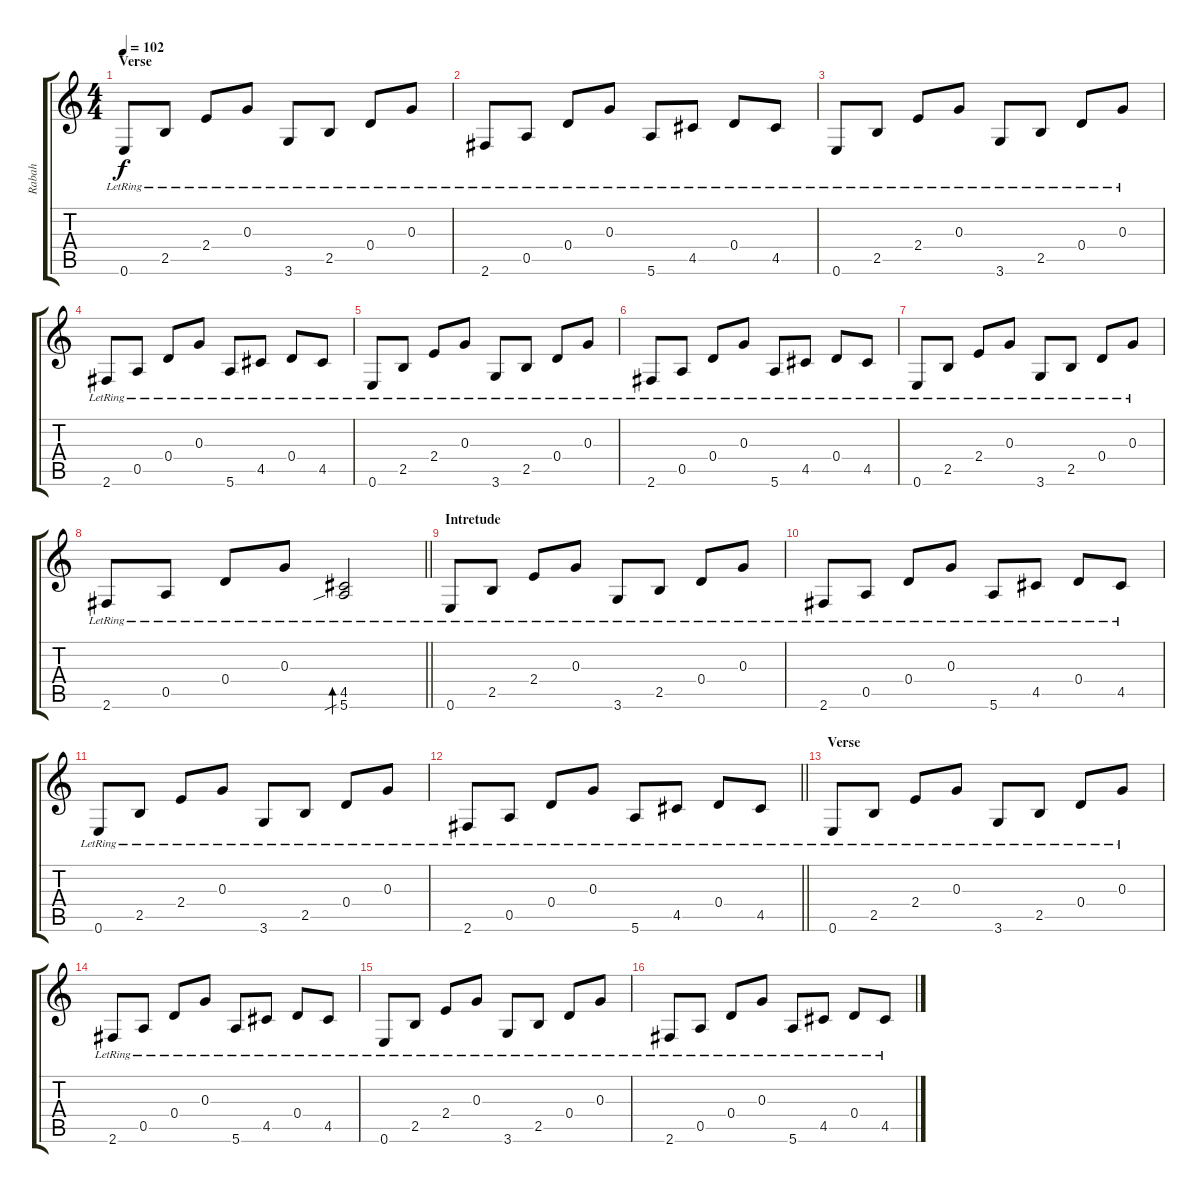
\track ("Rabah" "Rabah") {instrument electricguitarclean}
\staff {score tabs}
\tuning (E4 B3 G3 D3 A2 E2) {hide}
\ts (4 4)
\section ("" "Verse")
\tempo 102
\clef g2
\ks c
0.6{lr}.8{dy f} 2.5{lr}.8 2.4{lr}.8 0.3{lr}.8 3.6{lr}.8 2.5{lr}.8 0.4{lr}.8 0.3{lr}.8 |
2.6{lr}.8 0.5{lr}.8 0.4{lr}.8 0.3{lr}.8 5.6{lr}.8 4.5{lr}.8 0.4{lr}.8 4.5{lr}.8 |
0.6{lr}.8 2.5{lr}.8 2.4{lr}.8 0.3{lr}.8 3.6{lr}.8 2.5{lr}.8 0.4{lr}.8 0.3{lr}.8 |
2.6{lr}.8 0.5{lr}.8 0.4{lr}.8 0.3{lr}.8 5.6{lr}.8 4.5{lr}.8 0.4{lr}.8 4.5{lr}.8 |
0.6{lr}.8 2.5{lr}.8 2.4{lr}.8 0.3{lr}.8 3.6{lr}.8 2.5{lr}.8 0.4{lr}.8 0.3{lr}.8 |
2.6{lr}.8 0.5{lr}.8 0.4{lr}.8 0.3{lr}.8 5.6{lr}.8 4.5{lr}.8 0.4{lr}.8 4.5{lr}.8 |
0.6{lr}.8 2.5{lr}.8 2.4{lr}.8 0.3{lr}.8 3.6{lr}.8 2.5{lr}.8 0.4{lr}.8 0.3{lr}.8 |
\barLineRight lightlight
2.6{lr}.8 0.5{lr}.8 0.4{lr}.8 0.3{lr}.8 (4.5 5.6{sib lr}).2{bd 240} |
\section ("" "Intretude")
0.6{lr}.8 2.5{lr}.8 2.4{lr}.8 0.3{lr}.8 3.6{lr}.8 2.5{lr}.8 0.4{lr}.8 0.3{lr}.8 |
2.6{lr}.8 0.5{lr}.8 0.4{lr}.8 0.3{lr}.8 5.6{lr}.8 4.5{lr}.8 0.4{lr}.8 4.5{lr}.8 |
0.6{lr}.8 2.5{lr}.8 2.4{lr}.8 0.3{lr}.8 3.6{lr}.8 2.5{lr}.8 0.4{lr}.8 0.3{lr}.8 |
\barLineRight lightlight
2.6{lr}.8 0.5{lr}.8 0.4{lr}.8 0.3{lr}.8 5.6{lr}.8 4.5{lr}.8 0.4{lr}.8 4.5{lr}.8 |
\section ("" "Verse")
0.6{lr}.8{instrument distortionguitar} 2.5{lr}.8 2.4{lr}.8 0.3{lr}.8 3.6{lr}.8 2.5{lr}.8 0.4{lr}.8 0.3{lr}.8 |
2.6{lr}.8 0.5{lr}.8 0.4{lr}.8 0.3{lr}.8 5.6{lr}.8 4.5{lr}.8 0.4{lr}.8 4.5{lr}.8 |
0.6{lr}.8 2.5{lr}.8 2.4{lr}.8 0.3{lr}.8 3.6{lr}.8 2.5{lr}.8 0.4{lr}.8 0.3{lr}.8 |
2.6{lr}.8 0.5{lr}.8 0.4{lr}.8 0.3{lr}.8 5.6{lr}.8 4.5{lr}.8 0.4{lr}.8 4.5{lr}.8
